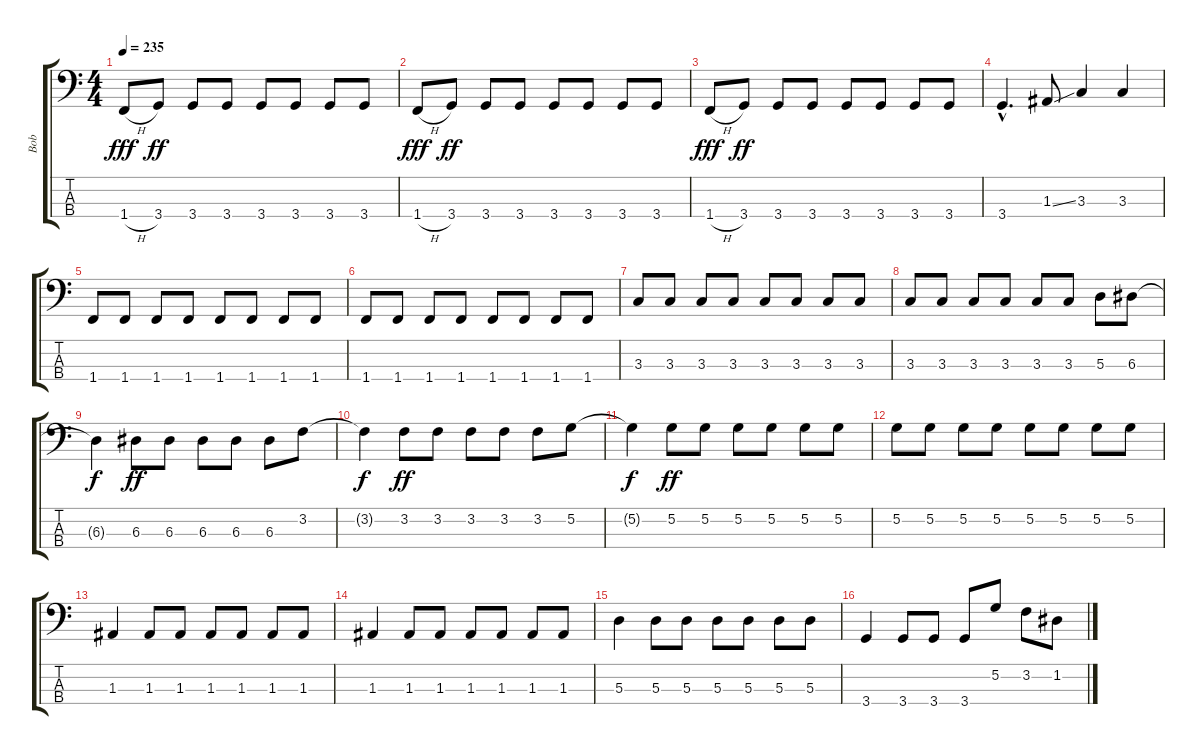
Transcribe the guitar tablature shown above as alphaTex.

\track ("Bob" "Bob") {instrument electricbassfinger}
\staff {score tabs}
\tuning (G2 D2 A1 E1) {hide}
\ts (4 4)
\tempo 235
\clef f4
\ks c
1.4{h}.8{dy fff} 3.4.8{dy ff} 3.4.8 3.4.8 3.4.8 3.4.8 3.4.8 3.4.8 |
1.4{h}.8{dy fff} 3.4.8{dy ff} 3.4.8 3.4.8 3.4.8 3.4.8 3.4.8 3.4.8 |
1.4{h}.8{dy fff} 3.4.8{dy ff} 3.4.8 3.4.8 3.4.8 3.4.8 3.4.8 3.4.8 |
3.4{hac}.4{d} 1.3{ss}.8 3.3.4 3.3.4 |
1.4.8 1.4.8 1.4.8 1.4.8 1.4.8 1.4.8 1.4.8 1.4.8 |
1.4.8 1.4.8 1.4.8 1.4.8 1.4.8 1.4.8 1.4.8 1.4.8 |
3.3.8 3.3.8 3.3.8 3.3.8 3.3.8 3.3.8 3.3.8 3.3.8 |
3.3.8 3.3.8 3.3.8 3.3.8 3.3.8 3.3.8 5.3.8 6.3.8 |
6.3{t}.4{dy f} 6.3.8{dy ff} 6.3.8 6.3.8 6.3.8 6.3.8 3.2.8 |
3.2{t}.4{dy f} 3.2.8{dy ff} 3.2.8 3.2.8 3.2.8 3.2.8 5.2.8 |
5.2{t}.4{dy f} 5.2.8{dy ff} 5.2.8 5.2.8 5.2.8 5.2.8 5.2.8 |
5.2.8 5.2.8 5.2.8 5.2.8 5.2.8 5.2.8 5.2.8 5.2.8 |
1.3.4 1.3.8 1.3.8 1.3.8 1.3.8 1.3.8 1.3.8 |
1.3.4 1.3.8 1.3.8 1.3.8 1.3.8 1.3.8 1.3.8 |
5.3.4 5.3.8 5.3.8 5.3.8 5.3.8 5.3.8 5.3.8 |
3.4.4 3.4.8 3.4.8 3.4.8 5.2.8 3.2.8 1.2.8
